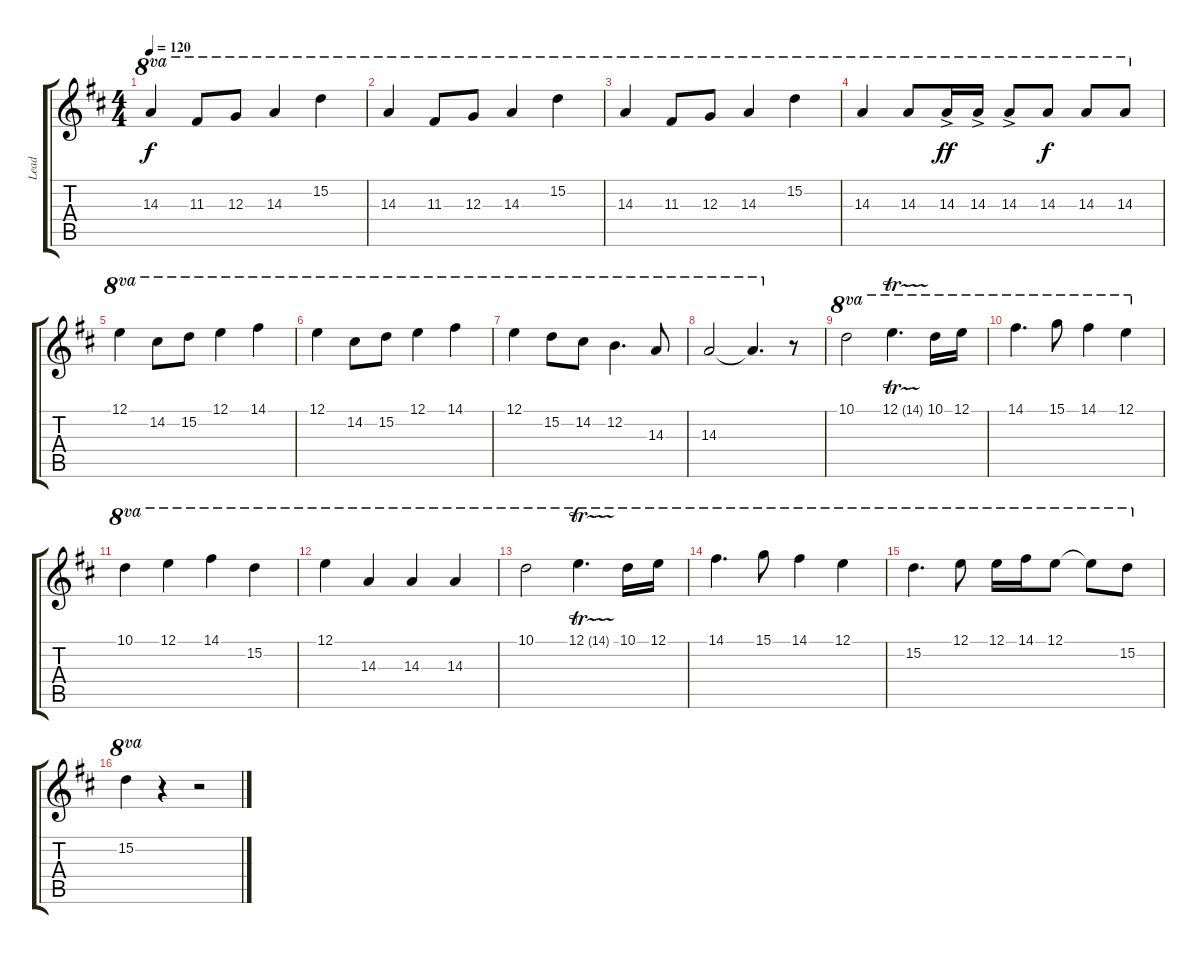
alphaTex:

\track ("Lead" "Lead") {instrument distortionguitar}
\staff {score tabs}
\tuning (E4 B3 G3 D3 A2 E2) {hide}
\ts (4 4)
\tempo 120
\clef g2
\ks d
14.3.4{ot 8va dy f} 11.3.8{ot 8va} 12.3.8{ot 8va} 14.3.4{ot 8va} 15.2.4{ot 8va} |
14.3.4{ot 8va} 11.3.8{ot 8va} 12.3.8{ot 8va} 14.3.4{ot 8va} 15.2.4{ot 8va} |
14.3.4{ot 8va} 11.3.8{ot 8va} 12.3.8{ot 8va} 14.3.4{ot 8va} 15.2.4{ot 8va} |
14.3.4{ot 8va} 14.3.8{ot 8va} 14.3{ac}.16{ot 8va dy ff} 14.3{ac}.16{ot 8va} 14.3{ac}.8{ot 8va} 14.3.8{ot 8va dy f} 14.3.8{ot 8va} 14.3.8{ot 8va} |
12.1.4{ot 8va} 14.2.8{ot 8va} 15.2.8{ot 8va} 12.1.4{ot 8va} 14.1.4{ot 8va} |
12.1.4{ot 8va} 14.2.8{ot 8va} 15.2.8{ot 8va} 12.1.4{ot 8va} 14.1.4{ot 8va} |
12.1.4{ot 8va} 15.2.8{ot 8va} 14.2.8{ot 8va} 12.2.4{d ot 8va} 14.3.8{ot 8va} |
14.3.2{ot 8va} 14.3{t}.4{d ot 8va} r.8 |
10.1.2{ot 8va} 12.1{tr (14 32)}.4{d ot 8va} 10.1.16{ot 8va} 12.1.16{ot 8va} |
14.1.4{d ot 8va} 15.1.8{ot 8va} 14.1.4{ot 8va} 12.1.4{ot 8va} |
10.1.4{ot 8va} 12.1.4{ot 8va} 14.1.4{ot 8va} 15.2.4{ot 8va} |
12.1.4{ot 8va} 14.3.4{ot 8va} 14.3.4{ot 8va} 14.3.4{ot 8va} |
10.1.2{ot 8va} 12.1{tr (14 32)}.4{d ot 8va} 10.1.16{ot 8va} 12.1.16{ot 8va} |
14.1.4{d ot 8va} 15.1.8{ot 8va} 14.1.4{ot 8va} 12.1.4{ot 8va} |
15.2.4{d ot 8va} 12.1.8{ot 8va} 12.1.16{ot 8va} 14.1.16{ot 8va} 12.1.8{ot 8va} 12.1{t}.8{ot 8va} 15.2.8{ot 8va} |
15.2.4{ot 8va} r.4 r.2
